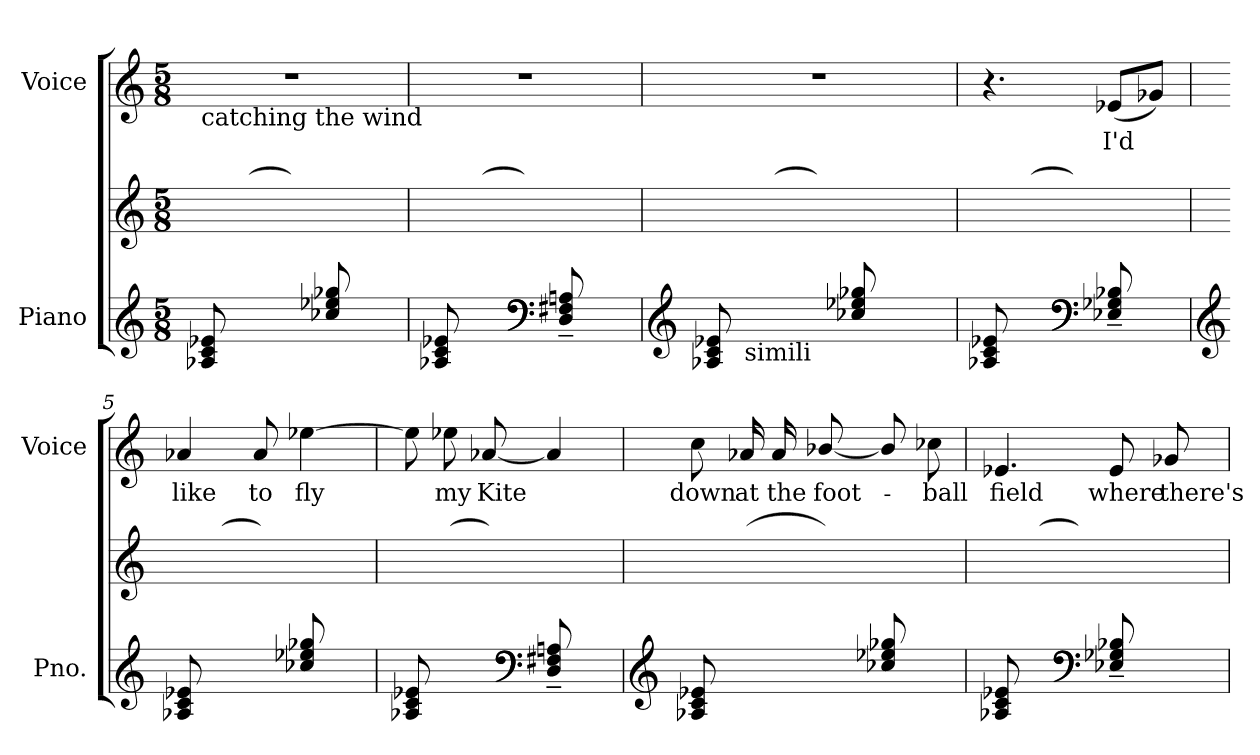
**kern	**kern	**kern	**text
*part2	*part2	*part1	*part1
*staff3	*staff2	*staff1	*staff1
*I"Piano	*	*I"Voice	*
*I'Pno.	*	*I'Voice	*
!!LO:PB:g=z
*clefG2	*clefG2	*clefG2	*
*k[]	*k[]	*k[]	*
*M5/8	*M5/8	*M5/8	*
=1	=1	=1	=1
*^	*	*	*
!	!	!	!LO:TX:b:t=catching the wind	!
!	!	!	!LO:N:vis=1	!
8A-Xi/ 8ci 8e-XiL	2ryy	8ryy	8%5r	.
4ryy	.	(8a-Xi\' 8cci' 8ee-Xi'	.	.
.	.	8a-i\' 8cci' 8ee-i'J)	.	.
8cc-Xi/ 8ee-i 8gg-XiL	.	8ryy	.	.
8ryy	8ryy	8cc-Xi\'^ 8ee-i'^ 8gg-Xi'^J	.	.
=2	=2	=2	=2	=2
!	!	!	!LO:N:vis=1	!
8A-Xi/ 8ci 8e-XiL	4.ryy	8ryy	8%5r	.
4ryy	.	(8a-Xi\' 8ccni' 8ee-Xi'	.	.
.	.	8a-i\' 8cci' 8ee-i'J)	.	.
*clefF4	*	*	*	*
8Di/~ 8F#Xi~ 8Ani~L	4ryy	8ryy	.	.
8ryy	.	8di\'^ 8f#Xi'^ 8ani'^J	.	.
*v	*v	*	*	*
=3	=3	=3	=3
*clefG2	*	*	*
*^	*	*	*
!	!	!	!LO:N:vis=1	!
*	*^	*	*	*
8A-Xi/ 8ci 8e-XiL	2ryy	16ryy	8ryy	8%5r	.
.	.	128.ryy	.	.	.
!	!	!LO:TX:b:t=simili	!	!	!
.	.	2ryy	.	.	.
4ryy	.	.	(8a-Xi\' 8cci' 8ee-Xi'	.	.
.	.	.	8a-i\' 8cci' 8ee-i'J)	.	.
8cc-Xi/ 8ee-i 8gg-XiL	.	.	8ryy	.	.
8ryy	8ryy	.	8cc-Xi\'^ 8ee-i'^ 8gg-Xi'^J	.	.
.	.	32ryy	.	.	.
.	.	64ryy	.	.	.
.	.	256ryy	.	.	.
*	*v	*v	*	*	*
!!LO:LB:g=z
=4	=4	=4	=4	=4
8A-Xi/ 8ci 8e-XiL	4.ryy	8ryy	4.r	.
4ryy	.	(8a-Xi\' 8ccni' 8ee-Xi'	.	.
.	.	8a-i\' 8cci' 8ee-i'J)	.	.
*clefF4	*	*	*	*
!	!	!	!	!LO:LY:b:color=#000000
8E-Xi/~ 8G-Xi~ 8B-Xi~L	4ryy	8ryy	(8e-Xi/L	I'd
8ryy	.	8e-Xi\'^ 8g-Xi'^ 8b-Xi'^J	8g-Xi/J)	.
=5	=5	=5	=5	=5
*clefG2	*	*	*	*
!	!	!	!	!LO:LY:b:color=#000000
8A-Xi/ 8ci 8e-XiL	2ryy	8ryy	4a-Xi/	like
4ryy	.	(8a-Xi\' 8cci' 8ee-Xi'	.	.
!	!	!	!	!LO:LY:b:color=#000000
.	.	8a-i\' 8cci' 8ee-i'J)	8a-i/	to
!	!	!	!	!LO:LY:b:color=#000000
8cc-Xi/ 8ee-i 8gg-XiL	.	8ryy	[>4ee-Xi\	fly
8ryy	8ryy	8cc-Xi\'^ 8ee-i'^ 8gg-Xi'^J	.	.
=6	=6	=6	=6	=6
8A-Xi/ 8ci 8e-XiL	4.ryy	8ryy	8ee-i\]	.
!	!	!	!	!LO:LY:b:color=#000000
4ryy	.	(8a-Xi\' 8ccni' 8ee-Xi'	8ee-Xi\	my
!	!	!	!	!LO:LY:b:color=#000000
.	.	8a-i\' 8cci' 8ee-i'J)	[<8a-Xi/	Kite
*clefF4	*	*	*	*
8Di/~ 8F#Xi~ 8Ani~L	4ryy	8ryy	4a-i/]	.
8ryy	.	8di\ 8f#Xi 8aniJ	.	.
!!LO:LB:g=z
=7	=7	=7	=7	=7
*clefG2	*	*	*	*
!	!	!	!	!LO:LY:b:color=#000000
8A-Xi/ 8ci 8e-XiL	2ryy	8ryy	8cci\	down
!	!	!	!	!LO:LY:b:color=#000000
4ryy	.	(8a-Xi\' 8cci' 8ee-Xi'	16a-Xi/	at
!	!	!	!	!LO:LY:b:color=#000000
.	.	.	16a-i/	the
!	!	!	!	!LO:LY:b:color=#000000
.	.	8a-i\' 8cci' 8ee-i'J)	[<8b-Xi/	foot-
8cc-Xi/ 8ee-i 8gg-XiL	.	8ryy	8b-i/]	.
!	!	!	!	!LO:LY:b:color=#000000
8ryy	8ryy	8cc-Xi\'^ 8ee-i'^ 8gg-Xi'^J	8cc-Xi\	-ball
=8	=8	=8	=8	=8
!	!	!	!	!LO:LY:b:color=#000000
8A-Xi/ 8ci 8e-XiL	4.ryy	8ryy	4.e-Xi/	field
4ryy	.	(8a-Xi\' 8ccni' 8ee-Xi'	.	.
.	.	8a-i\' 8cci' 8ee-i'J)	.	.
*clefF4	*	*	*	*
!	!	!	!	!LO:LY:b:color=#000000
8E-Xi/~ 8G-Xi~ 8B-Xi~L	4ryy	8ryy	8e-i/	where
!	!	!	!	!LO:LY:b:color=#000000
8ryy	.	8e-Xi\ 8g-Xi 8b-XiJ	8g-Xi/	there's
*v	*v	*	*	*
=	=	=	=
*-	*-	*-	*-
